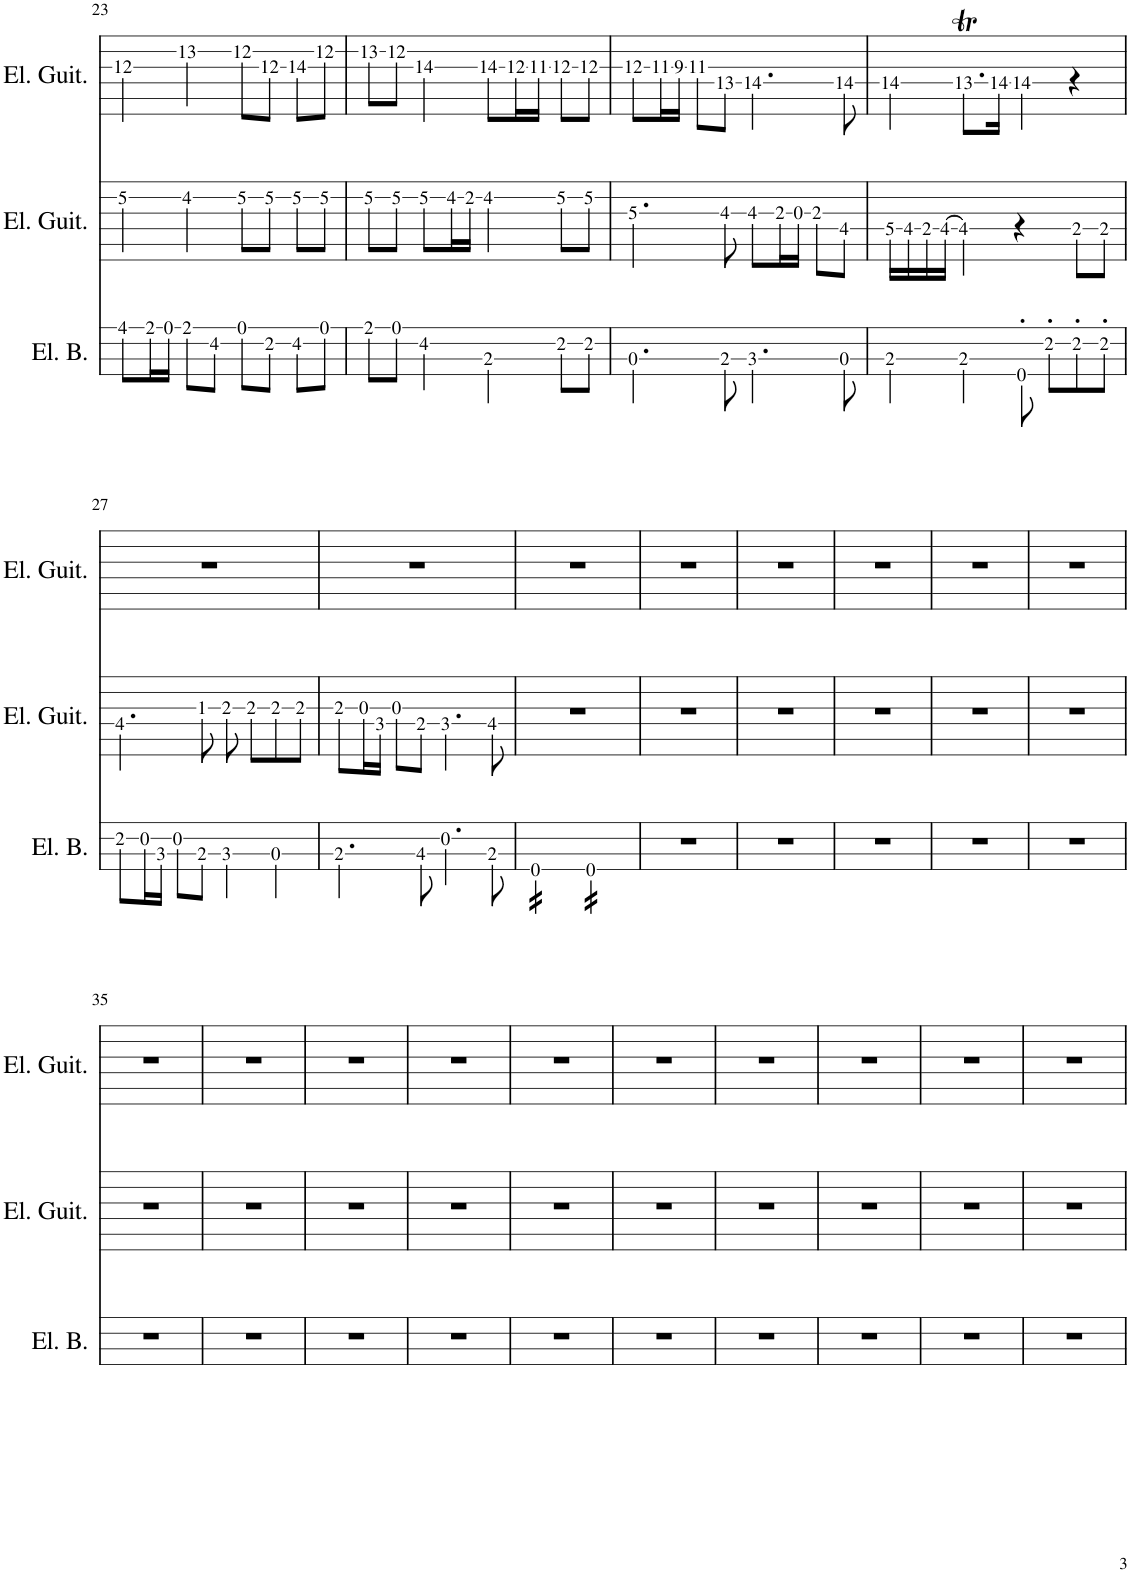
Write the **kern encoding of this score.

**kern	**kern	**kern
*part3	*part2	*part1
*staff3	*staff2	*staff1
*I"Electric Bass	*I"Electric Guitar	*I"Electric Guitar
*I'El. B.	*I'El. Guit.	*I'El. Guit.
!!LO:PB:g=z
*	*	*
*Trd7c12	*	*
*k[]	*k[]	*k[]
*M4/4	*M4/4	*M4/4
=23	=23	=23
8B\L	4e\	4g\
16A\L	.	.
16G\JJ	.	.
8A\L	4e-\	4cc\
8F#\J	.	.
8G\L	8e\L	8b\L
8E\J	8e\J	8g\J
8F#\L	8e\L	8a\L
8G\J	8e\J	8b\J
=24	=24	=24
8A\L	8e\L	8cc\L
8G\J	8e\J	8b\J
4F#\	8e\L	4a\
.	16e-\L	.
.	16c#\JJ	.
4BB\	4e-\	8a\L
.	.	16g\L
.	.	16f#\JJ
8E\L	8e\L	8g\L
8E\J	8e\J	8g\J
=25	=25	=25
4.AA\	4.c\	8g\L
.	.	16f#\L
.	.	16e\JJ
.	.	8f#\L
8BB\	8B\	8e-\J
4.C\	8B\L	4.e\
.	16A\L	.
.	16G\JJ	.
.	8A\L	.
8AA\	8F#\J	8e\
=26	=26	=26
4BB\	16G\LL	4e\
.	16F#\	.
.	16E\	.
.	[16F#\JJ	.
4BB\	4F#\]	8.e-T\L
.	.	16e\Jk
8EE'\	4r	4e\
8E'\L	.	.
8E'\	8E\L	4r
8E'\J	8E\J	.
!!LO:LB:g=z
=27	=27	=27
8E\L	4.F#\	1r
16D\L	.	.
16C\JJ	.	.
8D\L	.	.
8BB\J	8G#\	.
4C\	8A\	.
.	8A\L	.
4AA\	8A\	.
.	8A\J	.
=28	=28	=28
4.BB\	8A\L	1r
.	16G\L	.
.	16F\JJ	.
.	8G\L	.
8C#\	8E\J	.
4.D\	4.F\	.
8BB\	8F#\	.
=29	=29	=29
2EE\	1r	1r
2EE\	.	.
=30	=30	=30
1r	1r	1r
=31	=31	=31
1r	1r	1r
=32	=32	=32
1r	1r	1r
=33	=33	=33
1r	1r	1r
=34	=34	=34
1r	1r	1r
!!LO:LB:g=z
=35	=35	=35
1r	1r	1r
=36	=36	=36
1r	1r	1r
=37	=37	=37
1r	1r	1r
=38	=38	=38
1r	1r	1r
=39	=39	=39
1r	1r	1r
=40	=40	=40
1r	1r	1r
=41	=41	=41
1r	1r	1r
=42	=42	=42
1r	1r	1r
=43	=43	=43
1r	1r	1r
=44	=44	=44
1r	1r	1r
=	=	=
*-	*-	*-
